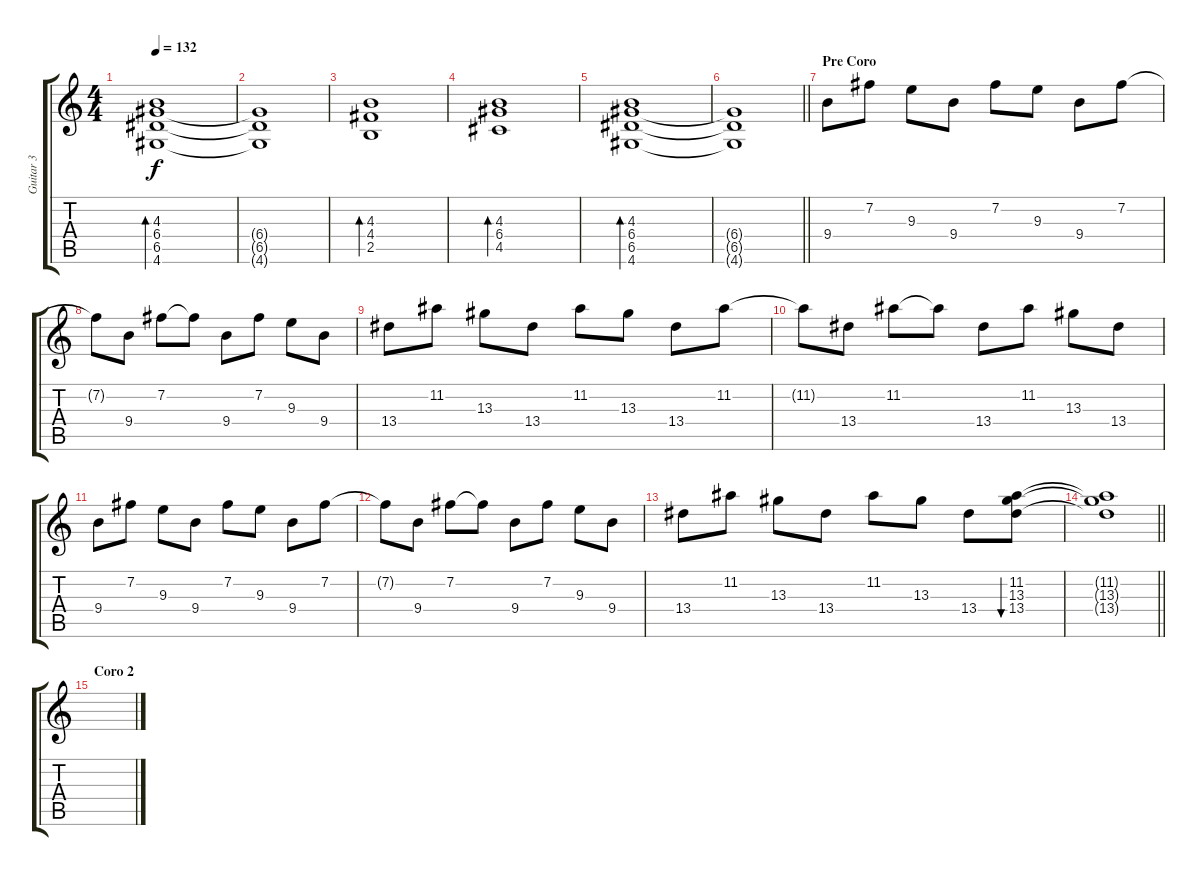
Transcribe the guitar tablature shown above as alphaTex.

\track ("Guitar 3" "Guitar 3") {instrument electricguitarjazz}
\staff {score tabs}
\tuning (E4 B3 G3 D3 A2 E2) {hide}
\ts (4 4)
\tempo 132
\clef g2
\ks c
(4.3 6.4 6.5 4.6).1{bd 240 dy f} |
(6.4{t} 6.5{t} 4.6{t}).1 |
(4.3 4.4 2.5).1{bd 240} |
(4.3 6.4 4.5).1{bd 240} |
(4.3 6.4 6.5 4.6).1{bd 240} |
\barLineRight lightlight
(6.4{t} 6.5{t} 4.6{t}).1 |
\section ("" "Pre Coro")
9.4.8 7.2.8 9.3.8 9.4.8 7.2.8 9.3.8 9.4.8 7.2.8 |
7.2{t}.8 9.4.8 7.2.8 7.2{t}.8 9.4.8 7.2.8 9.3.8 9.4.8 |
13.4.8 11.2.8 13.3.8 13.4.8 11.2.8 13.3.8 13.4.8 11.2.8 |
11.2{t}.8 13.4.8 11.2.8 11.2{t}.8 13.4.8 11.2.8 13.3.8 13.4.8 |
9.4.8 7.2.8 9.3.8 9.4.8 7.2.8 9.3.8 9.4.8 7.2.8 |
7.2{t}.8 9.4.8 7.2.8 7.2{t}.8 9.4.8 7.2.8 9.3.8 9.4.8 |
13.4.8 11.2.8 13.3.8 13.4.8 11.2.8 13.3.8 13.4.8 (11.2 13.3 13.4).8{bu 120} |
\barLineRight lightlight
(11.2{t} 13.3{t} 13.4{t}).1 |
\section ("" "Coro 2")
